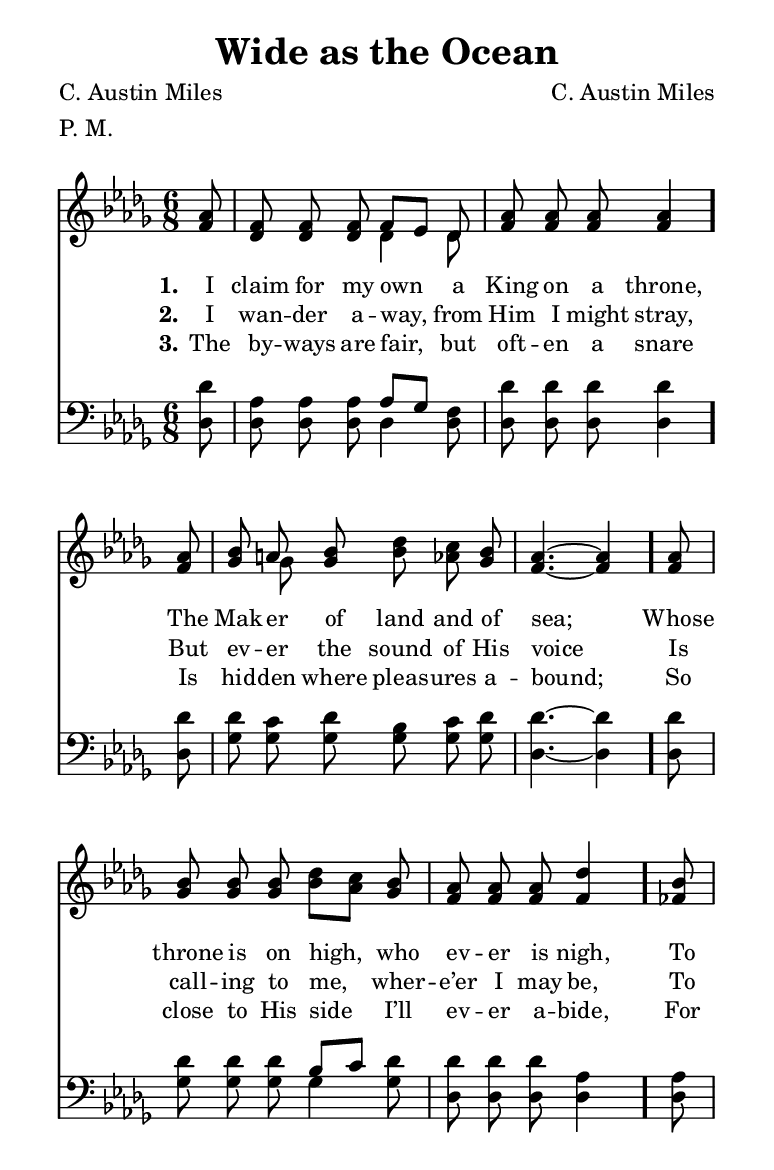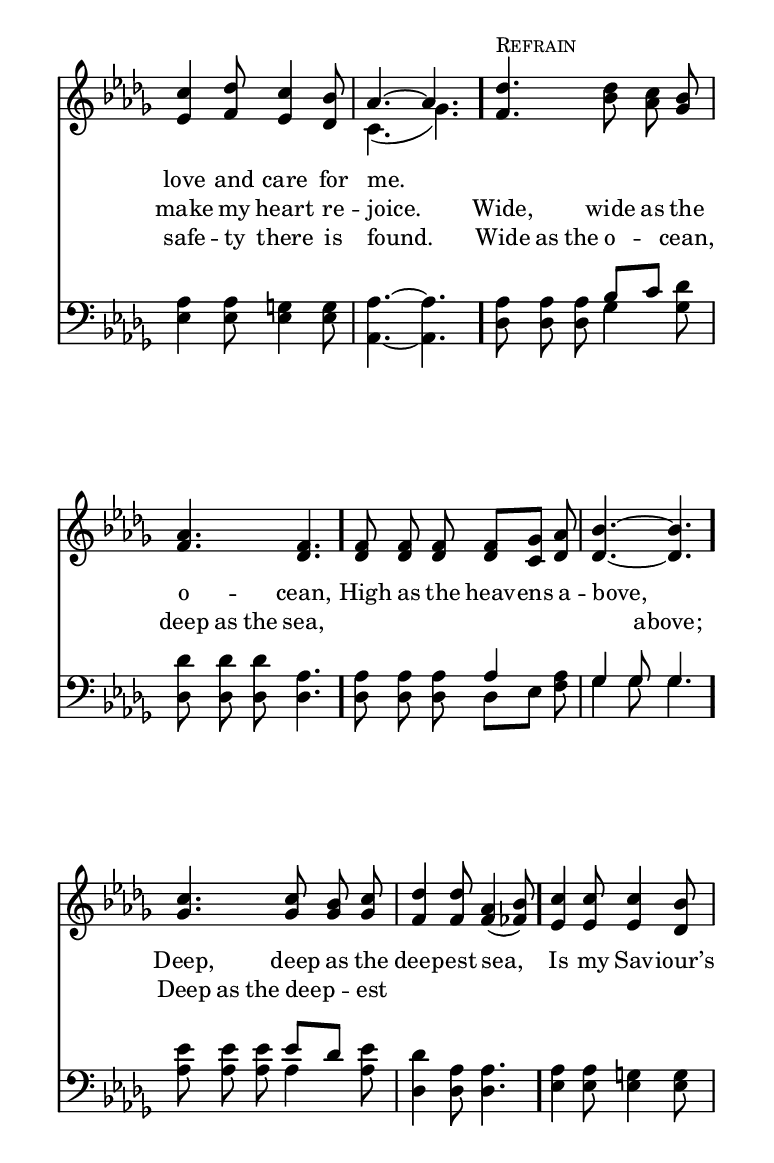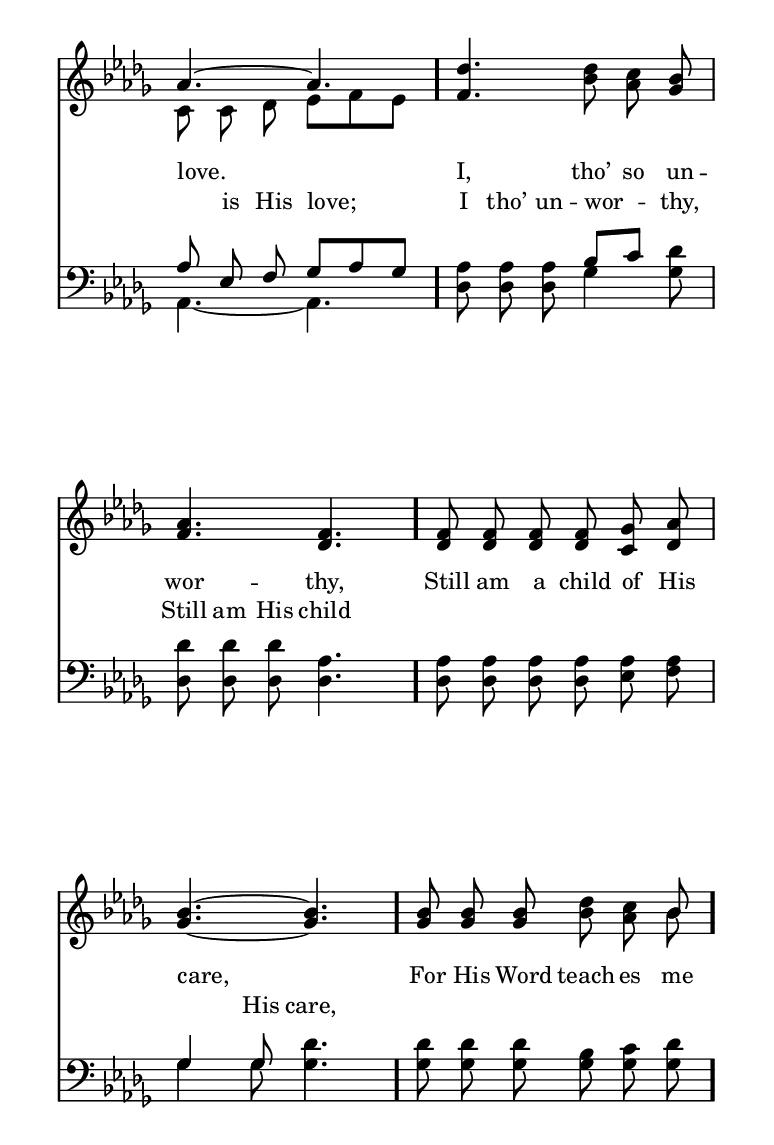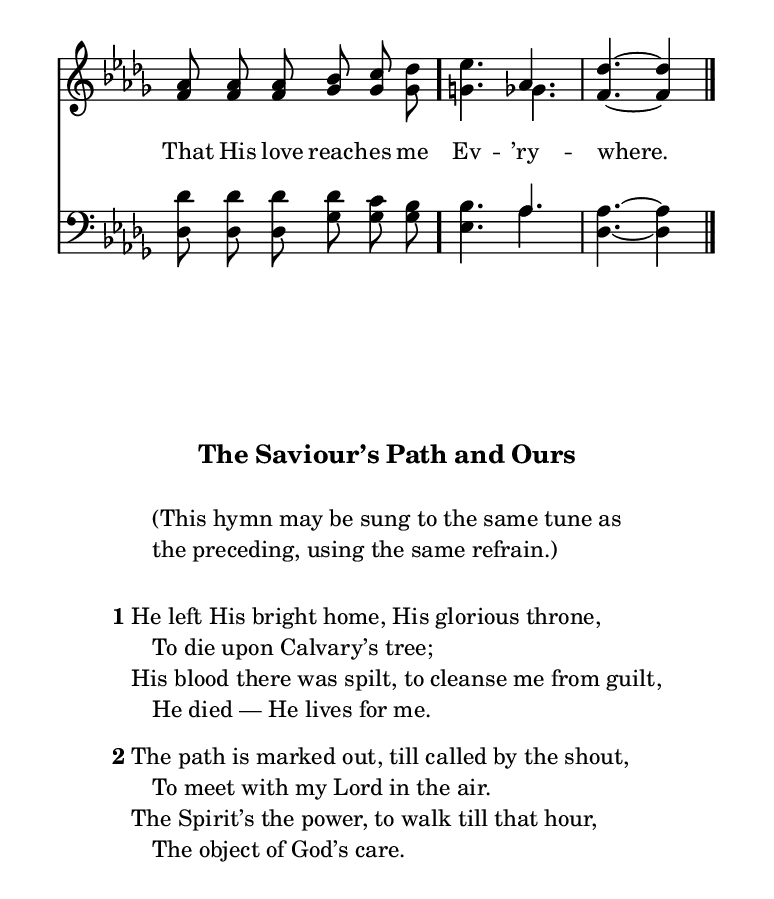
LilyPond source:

\include "common/global.ily"
\paper {
  \include "common/paper.ily"
  ragged-last-bottom = ##t
  page-count = #(cond (is-eogsized 2) (#t #f))
  system-count = #(cond (is-eogsized 7) (#t #f))
  systems-per-page = #(cond (is-eogsized 4) (#t #f))
}

\header{
  %children
  hymnnumber = "369"
  title = "Wide as the Ocean"
  tunename = ""
  meter = "P. M."
  poet = "C. Austin Miles"
  composer = "C. Austin Miles"
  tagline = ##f
}

global = {
  \include "common/overrides.ily"
  \override Staff.TimeSignature.style = #'numbered
  \time 6/8
  \override Score.MetronomeMark.transparent = ##t % hide all fermata changes too
  \tempo 4=80
  \key des \major
  \partial 8
  \autoBeamOff
}

notesSoprano = {
\global
\relative c'' {

  aes8 | f f f f[ ees] des | aes' aes aes aes4
  aes8 | bes a bes des c bes | aes4. ~ aes4
  aes8 | bes bes bes des[ c] bes | aes aes aes des4
  bes8 | c4 des8 c4 bes8 | aes4. ~ aes4. |

  \eogbreak % mainly to avoid refrain vertical alignment cosmetic issues
  << s^\markup { \small \caps "Refrain" }
  { des4. des8 c bes | aes4. f4. } >>
  f8 f f f[ ges] aes | bes4. ~ bes4. |
  c4. c8 bes c | des4 des8 aes4( bes8) |
  c4 c8 c4 bes8 | aes4. ~ aes4. |
  des4. des8 c bes | aes4. f4.
  f8 f f f ges aes | bes4. ~ bes4. |
  bes8 bes bes des c bes | aes aes aes bes c des |
  ees4. aes,4. | des4. ~ des4

  \bar "|."

}
}

notesAlto = {
\global
\relative e' {

  f8 | des des des des4 des8 | f8 f f f4
  f8 | ges8 ges ges bes aes ges | f4. ~ f4
  f8 | ges ges ges bes[ aes] ges | f f f f4
  fes8 | ees4 f8 ees4 des8 | c4.( ges'4.) |

  f4. bes8 aes ges | f4. des4. |
  des8 des des des[ c] des | des4. ~ des4. |
  ges4. ges8 ges ges | f4 f8 f4( fes8) |
  ees4 ees8 ees4 des8 | c8 c des ees[ f ees] |
  f4. bes8 aes ges | f4. des4. |
  des8 des des des c des | ges4. ~ ges4. |
  ges8 ges ges bes aes bes | f f f ges ges ges |
  g4. ges4. | f4. ~ f4

}
}

notesTenor = {
\global
\relative a {

  des8 | aes aes aes aes[ ges] f | des' des des des4
  des8 | des c des bes c des | des4. ~ des4
  des8 | des des des bes[ c] des | des des des aes4
  aes8 | aes4 aes8 g4 g8 | aes4. ~ aes4. |

  aes8 aes aes bes[ c] des | des des des aes4. |
  aes8 aes aes aes4 aes8 | ges4 ges8 ges4. |
  ees'8 ees ees ees[ des] ees | des4 aes8 aes4. |
  aes4 aes8 g4 g8 | aes8 ees f ges[ aes ges] |
  aes8 aes aes bes[ c] des | des des des aes4. |
  aes8 aes aes aes aes aes | ges4 ges8 des'4. |
  des8 des des bes c des | des des des des c bes |
  bes4. aes4. | aes4. ~ aes4

}
}

notesBass = {
\global
\relative f {

  des8 des des des des4 des8 | des8 des des des4
  des8 | ges ges ges ges ges ges | des4. ~ des4
  des8 | ges ges ges ges4 ges8 | des8 des des des4
  des8 | ees4 ees8 ees4 ees8 | aes,4. ~ aes4. |

  des8 des des ges4 ges8 | des8 des des des4. |
  des8 des des des[ ees] f | ges4 ges8 ges4. |
  aes8 aes aes aes4 aes8 | des,4 des8 des4. |
  ees4 ees8 ees4 ees8 | aes,4. ~ aes4. |
  des8 des des ges4 ges8 | des8 des des des4. |
  des8 des des des ees f | ges4 ges8 ges4. |
  ges8 ges ges ges ges ges | des des des ges ges ges |
  ees4. aes4. | des,4. ~ des4

}
}

Refrain = \lyricmode {

Wide, wide as the o -- cean, \bar "."
High as the { \mon } heav -- ens { \moff } a -- bove, \bar "."
Deep, deep as the deep -- est sea, \bar "."
Is my Sav -- iour’s love. \bar "."
I, tho’ so un -- wor -- thy, \bar "."
Still am a child of His care, \bar "."
For His Word teach -- es me \bar "."
That His love reach -- es me \bar "."
Ev -- ’ry -- where. \bar "."

}

wordsA = \lyricmode {
\set stanza = "1."

I claim for my own a King on a throne, \bar "."
The Mak -- er of land and of sea; \bar "."
Whose throne is on high, who ev -- er is nigh, \bar "."
To love and care for me. \bar "."

}

wordsB = \lyricmode {
\set stanza = "2."

I wan -- der a -- way, from Him I might stray,
But ev -- er the sound of His voice
Is call -- ing to me, wher -- e’er I may be,
To make my heart re -- joice.

\Refrain

}

wordsC = \lyricmode {
\set stanza = "3."

The by -- ways are fair, but oft -- en a snare
Is hid -- den where pleas -- ures a -- bound;
So close to His side I’ll ev -- er a -- bide,
For safe -- ty there is found.

}

underWords = \lyricmode {

\repeat unfold 34 \skip 4
Wide as the o -- cean, deep as the sea,

\repeat unfold 6 \skip 4
a -- bove;
Deep as the deep -- est

\repeat unfold 8 \skip 4
is His love;
I tho’ un -- wor -- thy,
Still am His child

\repeat unfold 7 \skip 4
His care,

}

extraA = \markuplist {

\line { He left His bright home, His glorious throne, }
\line { { \hspace #2 } To die upon Calvary’s tree; }
\line { His blood there was spilt, to cleanse me from guilt, }
\line { { \hspace #2 } He died — He lives for me. }

}

extraB = \markuplist {

\line { The path is marked out, till called by the shout, }
\line { { \hspace #2 } To meet with my Lord in the air. }
\line { The Spirit’s the power, to walk till that hour, }
\line { { \hspace #2 } The object of God’s care. }

}

\score {
  \context ChoirStaff <<
    \context Staff = upper <<
      \set Staff.autoBeaming = ##f
      \set ChoirStaff.systemStartDelimiter = #'SystemStartBar
      \set ChoirStaff.printPartCombineTexts = ##f
      \partcombine #'(2 . 11) \notesSoprano \notesAlto
      \context NullVoice = sopranos { \voiceOne << \notesSoprano >> }
      \context Lyrics = one   \lyricsto sopranos \wordsA
      \context Lyrics = two   \lyricsto sopranos \wordsB
      \context Lyrics = three \lyricsto sopranos \wordsC
    >>
    \context Staff = men <<
      \set Staff.autoBeaming = ##f
      \clef bass
      \set ChoirStaff.printPartCombineTexts = ##f
      \partcombine #'(2 . 11) \notesTenor \notesBass
      \context NullVoice = tenors { \voiceOne << \notesTenor >> }
      \context Lyrics = three \with { alignAboveContext = men } \lyricsto tenors \underWords
    >>
  >>
  \layout {
    \include "common/layout.ily"
  }
  \midi{
    \include "common/midi.ily"
  }
}

\noPageBreak

headA = \markuplist {
\line { \bold \larger { The Saviour’s Path and Ours } }
}

headB = \markuplist {
\line { (This hymn may be sung to the same tune as }
\line { the preceding, using the same refrain.) }
}

\markup { \fill-line { \center-column {
  \line{ \column { \headA } } \combine \null \vspace #0.4
  \line{ \column { \headB } } \combine \null \vspace #1
  \column {
    \line{ \bold 1 \column { \extraA } } \combine \null \vspace #0.5
    \line{ \bold 2 \column { \extraB } } \combine \null \vspace #0.5
  }
} } }

\version "2.19.49"  % necessary for upgrading to future LilyPond versions.

% vi:set et ts=2 sw=2 ai nocindent syntax=lilypond:
